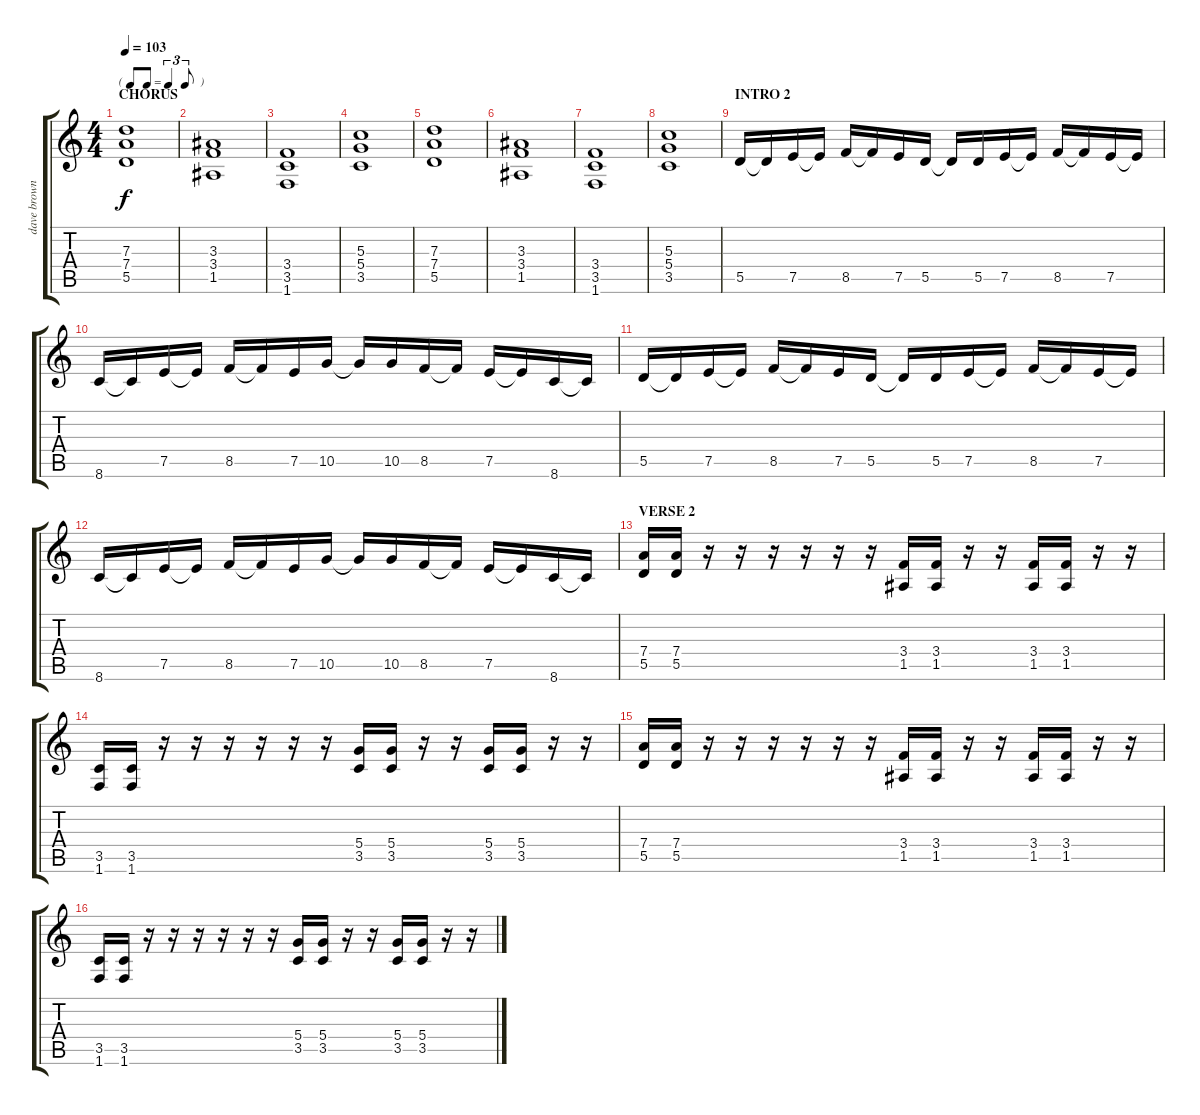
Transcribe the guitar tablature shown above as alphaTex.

\track ("dave brown sound" "dave brown") {instrument distortionguitar}
\staff {score tabs}
\tuning (E4 B3 G3 D3 A2 E2) {hide}
\ts (4 4)
\tf triplet8th
\section ("" "CHORUS")
\tempo 103
\clef g2
\ks c
(7.3 7.4 5.5).1{dy f} |
(3.3 3.4 1.5).1 |
(3.4 3.5 1.6).1 |
(5.3 5.4 3.5).1 |
(7.3 7.4 5.5).1 |
(3.3 3.4 1.5).1 |
(3.4 3.5 1.6).1 |
(5.3 5.4 3.5).1 |
\section ("" "INTRO 2")
5.5.16 5.5{t}.16 7.5.16 7.5{t}.16 8.5.16 8.5{t}.16 7.5.16 5.5.16 5.5{t}.16 5.5.16 7.5.16 7.5{t}.16 8.5.16 8.5{t}.16 7.5.16 7.5{t}.16 |
8.6.16 8.6{t}.16 7.5.16 7.5{t}.16 8.5.16 8.5{t}.16 7.5.16 10.5.16 10.5{t}.16 10.5.16 8.5.16 8.5{t}.16 7.5.16 7.5{t}.16 8.6.16 8.6{t}.16 |
5.5.16 5.5{t}.16 7.5.16 7.5{t}.16 8.5.16 8.5{t}.16 7.5.16 5.5.16 5.5{t}.16 5.5.16 7.5.16 7.5{t}.16 8.5.16 8.5{t}.16 7.5.16 7.5{t}.16 |
8.6.16 8.6{t}.16 7.5.16 7.5{t}.16 8.5.16 8.5{t}.16 7.5.16 10.5.16 10.5{t}.16 10.5.16 8.5.16 8.5{t}.16 7.5.16 7.5{t}.16 8.6.16 8.6{t}.16 |
\section ("" "VERSE 2")
(7.4 5.5).16 (7.4 5.5).16 r.16 r.16 r.16 r.16 r.16 r.16 (3.4 1.5).16 (3.4 1.5).16 r.16 r.16 (3.4 1.5).16 (3.4 1.5).16 r.16 r.16 |
(3.5 1.6).16 (3.5 1.6).16 r.16 r.16 r.16 r.16 r.16 r.16 (5.4 3.5).16 (5.4 3.5).16 r.16 r.16 (5.4 3.5).16 (5.4 3.5).16 r.16 r.16 |
(7.4 5.5).16 (7.4 5.5).16 r.16 r.16 r.16 r.16 r.16 r.16 (3.4 1.5).16 (3.4 1.5).16 r.16 r.16 (3.4 1.5).16 (3.4 1.5).16 r.16 r.16 |
(3.5 1.6).16 (3.5 1.6).16 r.16 r.16 r.16 r.16 r.16 r.16 (5.4 3.5).16 (5.4 3.5).16 r.16 r.16 (5.4 3.5).16 (5.4 3.5).16 r.16 r.16
